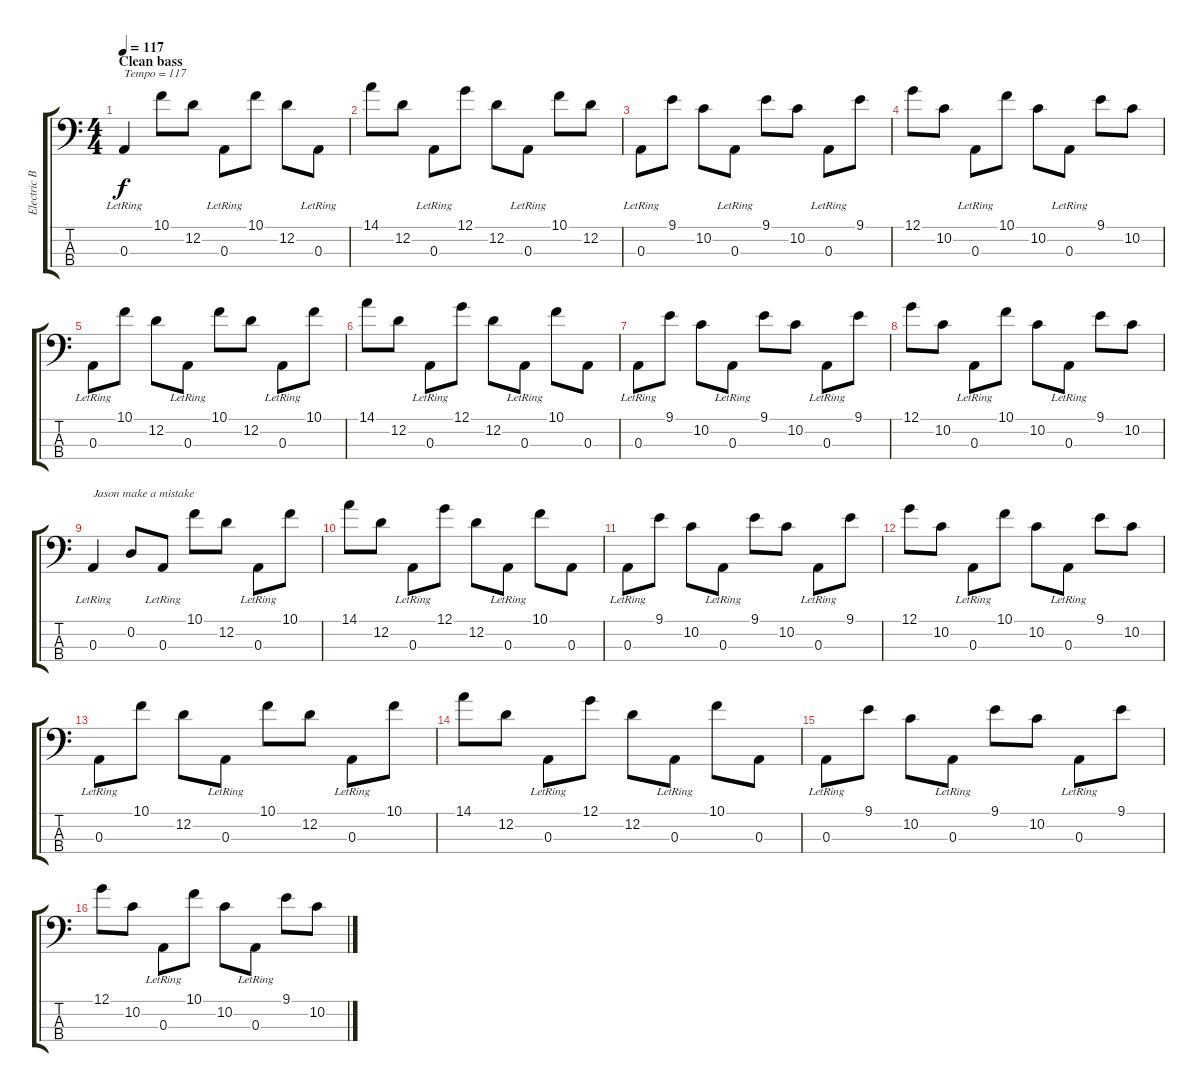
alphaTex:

\track ("Electric Bass (Jason Newsted)" "Electric B") {instrument electricbasspick}
\staff {score tabs}
\tuning (G2 D2 A1 E1) {hide}
\ts (4 4)
\section ("" "Clean bass")
\tempo 117
\clef f4
\ks c
0.3{lr}.4{txt "Tempo = 117" dy f instrument electricbasspick} 10.1.8 12.2.8 0.3{lr}.8 10.1.8 12.2.8 0.3{lr}.8 |
14.1.8 12.2.8 0.3{lr}.8 12.1.8 12.2.8 0.3{lr}.8 10.1.8 12.2.8 |
0.3{lr}.8 9.1.8 10.2.8 0.3{lr}.8 9.1.8 10.2.8 0.3{lr}.8 9.1.8 |
12.1.8 10.2.8 0.3{lr}.8 10.1.8 10.2.8 0.3{lr}.8 9.1.8 10.2.8 |
0.3{lr}.8 10.1.8 12.2.8 0.3{lr}.8 10.1.8 12.2.8 0.3{lr}.8 10.1.8 |
14.1.8 12.2.8 0.3{lr}.8 12.1.8 12.2.8 0.3{lr}.8 10.1.8 0.3.8 |
0.3{lr}.8 9.1.8 10.2.8 0.3{lr}.8 9.1.8 10.2.8 0.3{lr}.8 9.1.8 |
12.1.8 10.2.8 0.3{lr}.8 10.1.8 10.2.8 0.3{lr}.8 9.1.8 10.2.8 |
0.3{lr}.4{txt "Jason make a mistake"} 0.2.8 0.3{lr}.8 10.1.8 12.2.8 0.3{lr}.8 10.1.8 |
14.1.8 12.2.8 0.3{lr}.8 12.1.8 12.2.8 0.3{lr}.8 10.1.8 0.3.8 |
0.3{lr}.8 9.1.8 10.2.8 0.3{lr}.8 9.1.8 10.2.8 0.3{lr}.8 9.1.8 |
12.1.8 10.2.8 0.3{lr}.8 10.1.8 10.2.8 0.3{lr}.8 9.1.8 10.2.8 |
0.3{lr}.8 10.1.8 12.2.8 0.3{lr}.8 10.1.8 12.2.8 0.3{lr}.8 10.1.8 |
14.1.8 12.2.8 0.3{lr}.8 12.1.8 12.2.8 0.3{lr}.8 10.1.8 0.3.8 |
0.3{lr}.8 9.1.8 10.2.8 0.3{lr}.8 9.1.8 10.2.8 0.3{lr}.8 9.1.8 |
12.1.8 10.2.8 0.3{lr}.8 10.1.8 10.2.8 0.3{lr}.8 9.1.8 10.2.8
